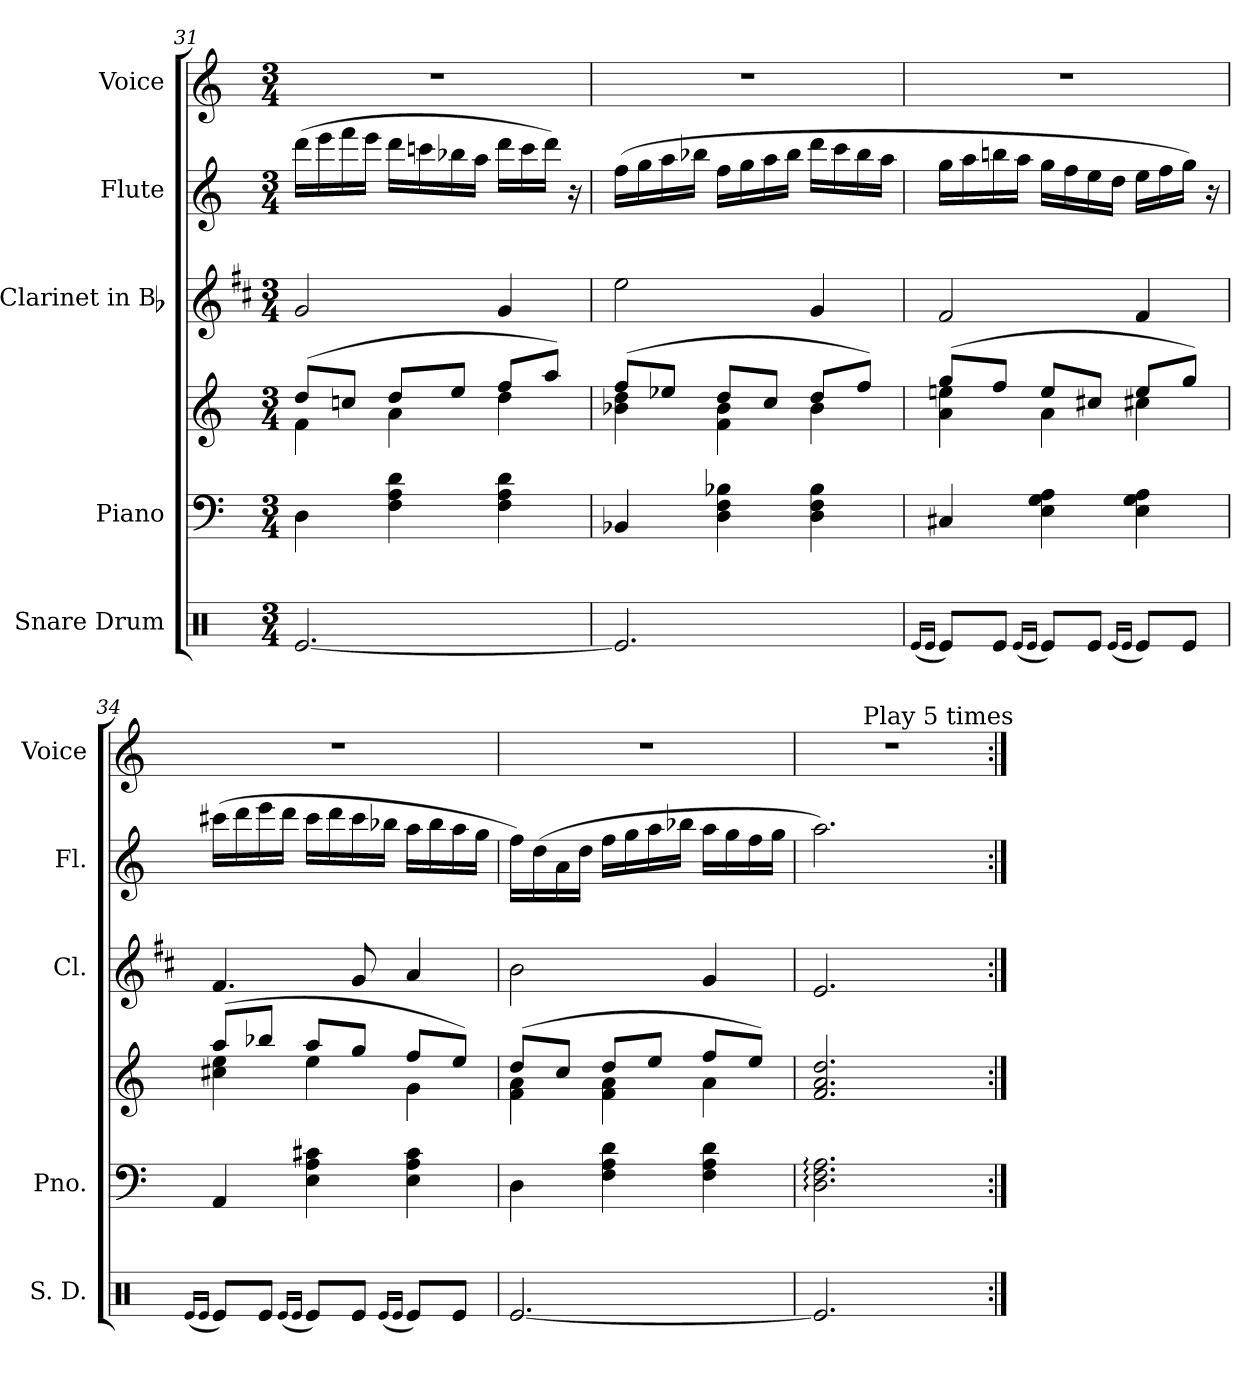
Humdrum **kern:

**kern	**kern	**kern	**kern	**kern	**kern
*part5	*part4	*part4	*part3	*part2	*part1
*staff6	*staff5	*staff4	*staff3	*staff2	*staff1
*I"Snare Drum	*I"Piano	*	*I"Clarinet in Bb	*I"Flute	*I"Voice
*I'S. D.	*I'Pno.	*	*I'Cl.	*I'Fl.	*I'Voice
!!LO:PB:g=z
*clefX	*clefF4	*clefG2	*clefG2	*clefG2	*clefG2
*	*	*	*ITrd1c2	*	*
*k[]	*k[]	*k[]	*k[]	*k[]	*k[]
*C:	*C:	*C:	*C:	*C:	*C:
*M3/4	*M3/4	*M3/4	*M3/4	*M3/4	*M3/4
=31	=31	=31	=31	=31	=31
*	*	*^	*	*	*
!	!	!	!	!	!	!LO:N:vis=1
[2.Rei/	4Di\	(8ddi/L	4fi\	2fi/	(16dddi\LL	2.r
.	.	.	.	.	16eeei\	.
.	.	8ccni/J	.	.	16fffi\	.
.	.	.	.	.	16eeei\JJ	.
.	4Fi\ 4Ai 4di	8ddi/L	4ai\	.	16dddi\LL	.
.	.	.	.	.	16cccni\	.
.	.	8eei/J	.	.	16bb-Xi\	.
.	.	.	.	.	16aai\JJ	.
.	4Fi\ 4Ai 4di	8ffi/L	4ddi\	4fi/	16dddi\LL	.
.	.	.	.	.	16ccci\	.
.	.	8aai/J)	.	.	16dddi\JJ)	.
.	.	.	.	.	16r	.
=32	=32	=32	=32	=32	=32	=32
!	!	!	!	!	!	!LO:N:vis=1
2.Rei/]	4BB-Xi/	(8ffi/L	4b-Xi\ 4ddi	2ddi\	(16ffi\LL	2.r
.	.	.	.	.	16ggi\	.
.	.	8ee-Xi/J	.	.	16aai\	.
.	.	.	.	.	16bb-Xi\JJ	.
.	4Di\ 4Fi 4B-Xi	8ddi/L	4fi\ 4b-i	.	16ffi\LL	.
.	.	.	.	.	16ggi\	.
.	.	8cci/J	.	.	16aai\	.
.	.	.	.	.	16bb-i\JJ	.
.	4Di\ 4Fi 4B-i	8ddi/L	4b-i\	4fi/	16dddi\LL	.
.	.	.	.	.	16ccci\	.
.	.	8ffi/J)	.	.	16bb-i\	.
.	.	.	.	.	16aai\JJ	.
=33	=33	=33	=33	=33	=33	=33
(16qRei/LL	.	.	.	.	.	.
16qRei/JJ	.	.	.	.	.	.
!	!	!	!	!	!	!LO:N:vis=1
8Rei/L)	4C#Xi/	(8ggi/L	4ai\ 4eeni	2ei/	16ggi\LL	2.r
.	.	.	.	.	16aai\	.
8Rei/J	.	8ffi/J	.	.	16bbni\	.
.	.	.	.	.	16aai\JJ	.
(16qRei/LL	.	.	.	.	.	.
16qRei/JJ	.	.	.	.	.	.
8Rei/L)	4Ei\ 4Gi 4Ai	8eei/L	4ai\	.	16ggi\LL	.
.	.	.	.	.	16ffi\	.
8Rei/J	.	8cc#Xi/J	.	.	16eei\	.
.	.	.	.	.	16ddi\JJ	.
(16qRei/LL	.	.	.	.	.	.
16qRei/JJ	.	.	.	.	.	.
8Rei/L)	4Ei\ 4Gi 4Ai	8eei/L	4cc#Xi\	4ei/	16eei\LL	.
.	.	.	.	.	16ffi\	.
8Rei/J	.	8ggi/J)	.	.	16ggi\JJ)	.
.	.	.	.	.	16r	.
!!LO:LB:g=z
=34	=34	=34	=34	=34	=34	=34
(16qRei/LL	.	.	.	.	.	.
16qRei/JJ	.	.	.	.	.	.
!	!	!	!	!	!	!LO:N:vis=1
8Rei/L)	4AAi/	(8aai/L	4cc#Xi\ 4eei	4.ei/	(16ccc#Xi\LL	2.r
.	.	.	.	.	16dddi\	.
8Rei/J	.	8bb-Xi/J	.	.	16eeei\	.
.	.	.	.	.	16dddi\JJ	.
(16qRei/LL	.	.	.	.	.	.
16qRei/JJ	.	.	.	.	.	.
8Rei/L)	4Ei\ 4Ai 4c#Xi	8aai/L	4eei\	.	16ccc#i\LL	.
.	.	.	.	.	16dddi\	.
8Rei/J	.	8ggi/J	.	8fi/	16ccc#i\	.
.	.	.	.	.	16bb-Xi\JJ	.
(16qRei/LL	.	.	.	.	.	.
16qRei/JJ	.	.	.	.	.	.
8Rei/L)	4Ei\ 4Ai 4c#i	8ffi/L	4gi\	4gi/	16aai\LL	.
.	.	.	.	.	16bb-i\	.
8Rei/J	.	8eei/J)	.	.	16aai\	.
.	.	.	.	.	16ggi\JJ	.
=35	=35	=35	=35	=35	=35	=35
!	!	!	!	!	!	!LO:N:vis=1
[2.Rei/	4Di\	(8ddi/L	4fi\ 4ai	2ai\	16ffi\LL)	2.r
.	.	.	.	.	(16ddi\	.
.	.	8cci/J	.	.	16ai\	.
.	.	.	.	.	16ddi\JJ	.
.	4Fi\ 4Ai 4di	8ddi/L	4fi\ 4ai	.	16ffi\LL	.
.	.	.	.	.	16ggi\	.
.	.	8eei/J	.	.	16aai\	.
.	.	.	.	.	16bb-Xi\JJ	.
.	4Fi\ 4Ai 4di	8ffi/L	4ai\	4fi/	16aai\LL	.
.	.	.	.	.	16ggi\	.
.	.	8eei/J)	.	.	16ffi\	.
.	.	.	.	.	16ggi\JJ	.
*	*	*v	*v	*	*	*
=36	=36	=36	=36	=36	=36
!	!	!	!	!	!LO:N:vis=1
*	*	*	*	*	*^
2.Rei/]	2.Di\: 2.Fi: 2.Ai:	2.fi/ 2.ai 2.ddi	2.di/	2.aai\)	2.r	8ryy
.	.	.	.	.	.	32ryy
!	!	!	!	!	!	!LO:TX:a:t=Play 5 times
.	.	.	.	.	.	2ryy
.	.	.	.	.	.	16.ryy
*	*	*	*	*	*v	*v
=:|!	=:|!	=:|!	=:|!	=:|!	=:|!
*-	*-	*-	*-	*-	*-
